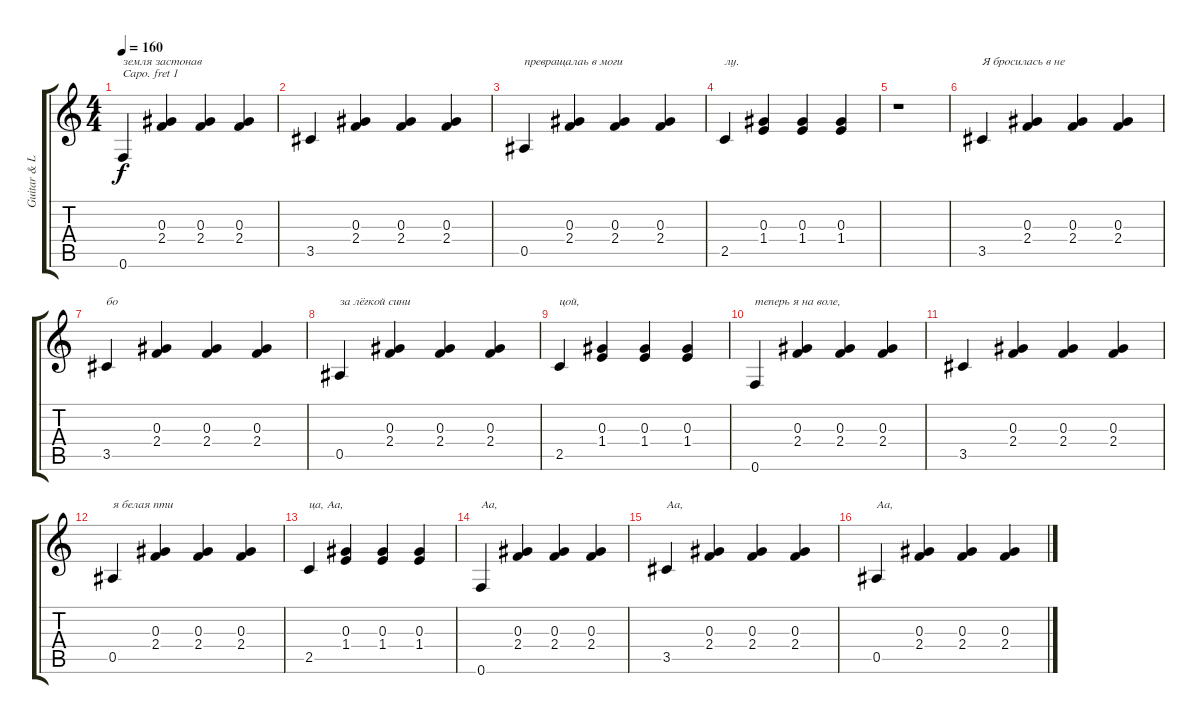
\track ("Guitar & Lyrics" "Guitar & L") {instrument acousticguitarsteel}
\staff {score tabs}
\capo 1
\tuning (E4 B3 G3 D3 A2 E2) {hide}
\ts (4 4)
\tempo 160
\clef g2
\ks c
0.6.4{txt "земля застонав" dy f} (0.3 2.4).4 (0.3 2.4).4 (0.3 2.4).4 |
3.5.4 (0.3 2.4).4 (0.3 2.4).4 (0.3 2.4).4 |
0.5.4{txt "превращалаь в моги"} (0.3 2.4).4 (0.3 2.4).4 (0.3 2.4).4 |
2.5.4{txt "лу."} (0.3 1.4).4 (0.3 1.4).4 (0.3 1.4).4 |
r.1 |
3.5.4{txt "Я бросилась в не"} (0.3 2.4).4 (0.3 2.4).4 (0.3 2.4).4 |
3.5.4{txt "бо"} (0.3 2.4).4 (0.3 2.4).4 (0.3 2.4).4 |
0.5.4{txt "за лёгкой сини"} (0.3 2.4).4 (0.3 2.4).4 (0.3 2.4).4 |
2.5.4{txt "цой,"} (0.3 1.4).4 (0.3 1.4).4 (0.3 1.4).4 |
0.6.4{txt "теперь я на воле,"} (0.3 2.4).4 (0.3 2.4).4 (0.3 2.4).4 |
3.5.4 (0.3 2.4).4 (0.3 2.4).4 (0.3 2.4).4 |
0.5.4{txt "я белая пти"} (0.3 2.4).4 (0.3 2.4).4 (0.3 2.4).4 |
2.5.4{txt "ца, Аа,"} (0.3 1.4).4 (0.3 1.4).4 (0.3 1.4).4 |
0.6.4{txt "Аа,"} (0.3 2.4).4 (0.3 2.4).4 (0.3 2.4).4 |
3.5.4{txt "Аа,"} (0.3 2.4).4 (0.3 2.4).4 (0.3 2.4).4 |
0.5.4{txt "Аа,"} (0.3 2.4).4 (0.3 2.4).4 (0.3 2.4).4
